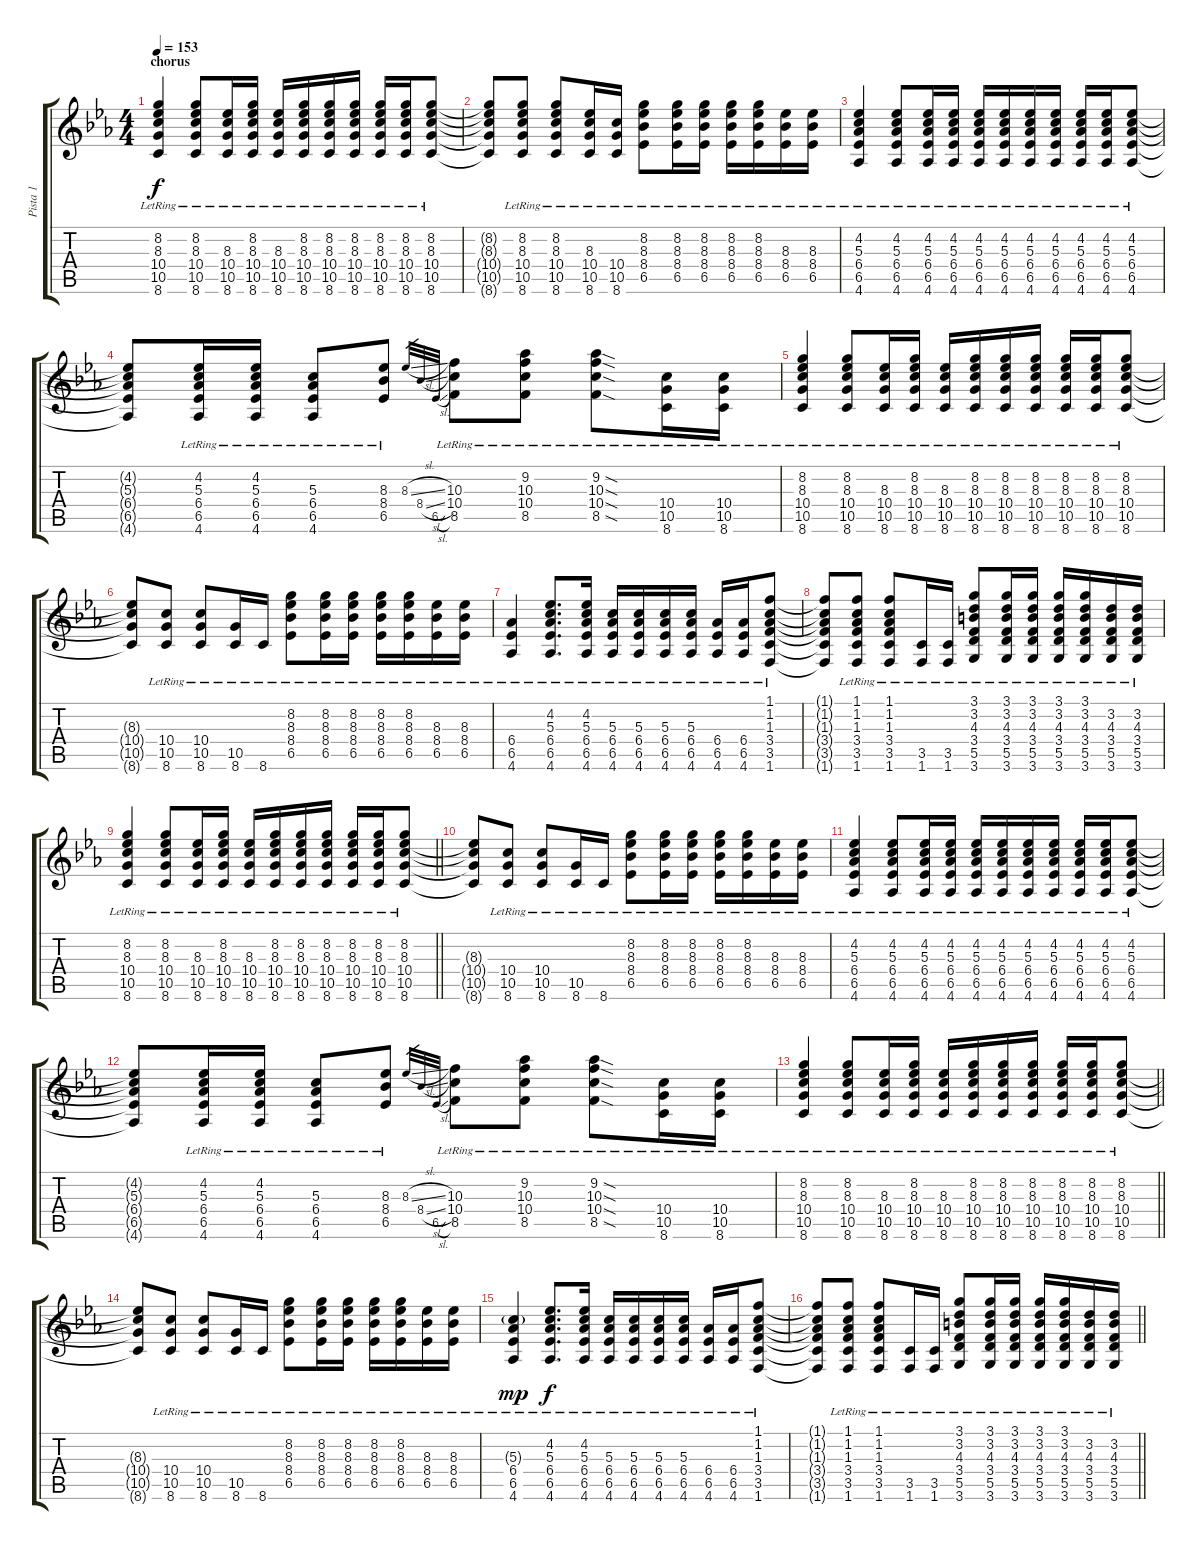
\track ("Pista 1" "Pista 1") {instrument electricguitarclean}
\staff {score tabs}
\tuning (E4 B3 G3 D3 A2 E2) {hide}
\ts (4 4)
\section ("" "chorus")
\tempo 153
\clef g2
\ks eb
(8.2{lr} 8.3{lr} 10.4{lr} 10.5{lr} 8.6{lr}).4{dy f} (8.2{lr} 8.3{lr} 10.4{lr} 10.5{lr} 8.6{lr}).8 (8.3{lr} 10.4{lr} 10.5{lr} 8.6{lr}).16 (8.2{lr} 8.3{lr} 10.4{lr} 10.5{lr} 8.6{lr}).16 (8.3{lr} 10.4{lr} 10.5{lr} 8.6{lr}).16 (8.2{lr} 8.3{lr} 10.4{lr} 10.5{lr} 8.6{lr}).16 (8.2{lr} 8.3{lr} 10.4{lr} 10.5{lr} 8.6{lr}).16 (8.2{lr} 8.3{lr} 10.4{lr} 10.5{lr} 8.6{lr}).16 (8.2{lr} 8.3{lr} 10.4{lr} 10.5{lr} 8.6{lr}).16 (8.2{lr} 8.3{lr} 10.4{lr} 10.5{lr} 8.6{lr}).16 (8.2{lr} 8.3{lr} 10.4{lr} 10.5{lr} 8.6{lr}).8 |
(8.2{t} 8.3{t} 10.4{t} 10.5{t} 8.6{t}).8 (8.2{lr} 8.3{lr} 10.4{lr} 10.5{lr} 8.6{lr}).8 (8.2{lr} 8.3{lr} 10.4{lr} 10.5{lr} 8.6{lr}).8 (8.3{lr} 10.4{lr} 10.5{lr} 8.6{lr}).16 (10.4{lr} 10.5{lr} 8.6{lr}).16 (8.2{lr} 8.3{lr} 8.4{lr} 6.5{lr}).8 (8.2{lr} 8.3{lr} 8.4{lr} 6.5{lr}).16 (8.2{lr} 8.3{lr} 8.4{lr} 6.5{lr}).16 (8.2{lr} 8.3{lr} 8.4{lr} 6.5{lr}).16 (8.2{lr} 8.3{lr} 8.4{lr} 6.5{lr}).16 (8.3{lr} 8.4{lr} 6.5{lr}).16 (8.3{lr} 8.4{lr} 6.5{lr}).16 |
(4.2{lr} 5.3{lr} 6.4{lr} 6.5{lr} 4.6{lr}).4 (4.2{lr} 5.3{lr} 6.4{lr} 6.5{lr} 4.6{lr}).8 (4.2{lr} 5.3{lr} 6.4{lr} 6.5{lr} 4.6{lr}).16 (4.2{lr} 5.3{lr} 6.4{lr} 6.5{lr} 4.6{lr}).16 (4.2{lr} 5.3{lr} 6.4{lr} 6.5{lr} 4.6{lr}).16 (4.2{lr} 5.3{lr} 6.4{lr} 6.5{lr} 4.6{lr}).16 (4.2{lr} 5.3{lr} 6.4{lr} 6.5{lr} 4.6{lr}).16 (4.2{lr} 5.3{lr} 6.4{lr} 6.5{lr} 4.6{lr}).16 (4.2{lr} 5.3{lr} 6.4{lr} 6.5{lr} 4.6{lr}).16 (4.2{lr} 5.3{lr} 6.4{lr} 6.5{lr} 4.6{lr}).16 (4.2{lr} 5.3{lr} 6.4{lr} 6.5{lr} 4.6{lr}).8 |
(4.2{t} 5.3{t} 6.4{t} 6.5{t} 4.6{t}).8 (4.2{lr} 5.3{lr} 6.4{lr} 6.5{lr} 4.6{lr}).16 (4.2{lr} 5.3{lr} 6.4{lr} 6.5{lr} 4.6{lr}).16 (5.3{lr} 6.4{lr} 6.5{lr} 4.6{lr}).8 (8.3{lr} 8.4{lr} 6.5{lr}).8 8.3{sl}.32{gr} 8.4{sl}.32{gr} 6.5{sl}.32{gr} (10.3{lr} 10.4{lr} 8.5{lr}).8 (9.2{lr} 10.3{lr} 10.4{lr} 8.5{lr}).8 (9.2{sod lr} 10.3{sod lr} 10.4{sod lr} 8.5{sod lr}).8 (10.4{lr} 10.5{lr} 8.6{lr}).16 (10.4{lr} 10.5{lr} 8.6{lr}).16 |
(8.2{lr} 8.3{lr} 10.4{lr} 10.5{lr} 8.6{lr}).4 (8.2{lr} 8.3{lr} 10.4{lr} 10.5{lr} 8.6{lr}).8 (8.3{lr} 10.4{lr} 10.5{lr} 8.6{lr}).16 (8.2{lr} 8.3{lr} 10.4{lr} 10.5{lr} 8.6{lr}).16 (8.3{lr} 10.4{lr} 10.5{lr} 8.6{lr}).16 (8.2{lr} 8.3{lr} 10.4{lr} 10.5{lr} 8.6{lr}).16 (8.2{lr} 8.3{lr} 10.4{lr} 10.5{lr} 8.6{lr}).16 (8.2{lr} 8.3{lr} 10.4{lr} 10.5{lr} 8.6{lr}).16 (8.2{lr} 8.3{lr} 10.4{lr} 10.5{lr} 8.6{lr}).16 (8.2{lr} 8.3{lr} 10.4{lr} 10.5{lr} 8.6{lr}).16 (8.2{lr} 8.3{lr} 10.4{lr} 10.5{lr} 8.6{lr}).8 |
(8.3{t} 10.4{t} 10.5{t} 8.6{t}).8 (10.4{lr} 10.5{lr} 8.6{lr}).8 (10.4{lr} 10.5{lr} 8.6{lr}).8 (10.5{lr} 8.6{lr}).16 8.6{lr}.16 (8.2{lr} 8.3{lr} 8.4{lr} 6.5{lr}).8 (8.2{lr} 8.3{lr} 8.4{lr} 6.5{lr}).16 (8.2{lr} 8.3{lr} 8.4{lr} 6.5{lr}).16 (8.2{lr} 8.3{lr} 8.4{lr} 6.5{lr}).16 (8.2{lr} 8.3{lr} 8.4{lr} 6.5{lr}).16 (8.3{lr} 8.4{lr} 6.5{lr}).16 (8.3{lr} 8.4{lr} 6.5{lr}).16 |
(6.4{lr} 6.5{lr} 4.6{lr}).4 (4.2{lr} 5.3{lr} 6.4{lr} 6.5{lr} 4.6{lr}).8{d} (4.2{lr} 5.3{lr} 6.4{lr} 6.5{lr} 4.6{lr}).16 (5.3{lr} 6.4{lr} 6.5{lr} 4.6{lr}).16 (5.3{lr} 6.4{lr} 6.5{lr} 4.6{lr}).16 (5.3{lr} 6.4{lr} 6.5{lr} 4.6{lr}).16 (5.3{lr} 6.4{lr} 6.5{lr} 4.6{lr}).16 (6.4{lr} 6.5{lr} 4.6{lr}).16 (6.4{lr} 6.5{lr} 4.6{lr}).16 (1.1{lr} 1.2{lr} 1.3{lr} 3.4{lr} 3.5{lr} 1.6{lr}).8 |
(1.1{t} 1.2{t} 1.3{t} 3.4{t} 3.5{t} 1.6{t}).8 (1.1{lr} 1.2{lr} 1.3{lr} 3.4{lr} 3.5{lr} 1.6{lr}).8 (1.1{lr} 1.2{lr} 1.3{lr} 3.4{lr} 3.5{lr} 1.6{lr}).8 (3.5{lr} 1.6{lr}).16 (3.5{lr} 1.6{lr}).16 (3.1{lr} 3.2{lr} 4.3{lr} 3.4{lr} 5.5{lr} 3.6{lr}).8 (3.1{lr} 3.2{lr} 4.3{lr} 3.4{lr} 5.5{lr} 3.6{lr}).16 (3.1{lr} 3.2{lr} 4.3{lr} 3.4{lr} 5.5{lr} 3.6{lr}).16 (3.1{lr} 3.2{lr} 4.3{lr} 3.4{lr} 5.5{lr} 3.6{lr}).16 (3.1{lr} 3.2{lr} 4.3{lr} 3.4{lr} 5.5{lr} 3.6{lr}).16 (3.2{lr} 4.3{lr} 3.4{lr} 5.5{lr} 3.6{lr}).16 (3.2{lr} 4.3{lr} 3.4{lr} 5.5{lr} 3.6{lr}).16 |
\barLineRight lightlight
(8.2{lr} 8.3{lr} 10.4{lr} 10.5{lr} 8.6{lr}).4 (8.2{lr} 8.3{lr} 10.4{lr} 10.5{lr} 8.6{lr}).8 (8.3{lr} 10.4{lr} 10.5{lr} 8.6{lr}).16 (8.2{lr} 8.3{lr} 10.4{lr} 10.5{lr} 8.6{lr}).16 (8.3{lr} 10.4{lr} 10.5{lr} 8.6{lr}).16 (8.2{lr} 8.3{lr} 10.4{lr} 10.5{lr} 8.6{lr}).16 (8.2{lr} 8.3{lr} 10.4{lr} 10.5{lr} 8.6{lr}).16 (8.2{lr} 8.3{lr} 10.4{lr} 10.5{lr} 8.6{lr}).16 (8.2{lr} 8.3{lr} 10.4{lr} 10.5{lr} 8.6{lr}).16 (8.2{lr} 8.3{lr} 10.4{lr} 10.5{lr} 8.6{lr}).16 (8.2{lr} 8.3{lr} 10.4{lr} 10.5{lr} 8.6{lr}).8 |
(8.3{t} 10.4{t} 10.5{t} 8.6{t}).8 (10.4{lr} 10.5{lr} 8.6{lr}).8 (10.4{lr} 10.5{lr} 8.6{lr}).8 (10.5{lr} 8.6{lr}).16 8.6{lr}.16 (8.2{lr} 8.3{lr} 8.4{lr} 6.5{lr}).8 (8.2{lr} 8.3{lr} 8.4{lr} 6.5{lr}).16 (8.2{lr} 8.3{lr} 8.4{lr} 6.5{lr}).16 (8.2{lr} 8.3{lr} 8.4{lr} 6.5{lr}).16 (8.2{lr} 8.3{lr} 8.4{lr} 6.5{lr}).16 (8.3{lr} 8.4{lr} 6.5{lr}).16 (8.3{lr} 8.4{lr} 6.5{lr}).16 |
(4.2{lr} 5.3{lr} 6.4{lr} 6.5{lr} 4.6{lr}).4 (4.2{lr} 5.3{lr} 6.4{lr} 6.5{lr} 4.6{lr}).8 (4.2{lr} 5.3{lr} 6.4{lr} 6.5{lr} 4.6{lr}).16 (4.2{lr} 5.3{lr} 6.4{lr} 6.5{lr} 4.6{lr}).16 (4.2{lr} 5.3{lr} 6.4{lr} 6.5{lr} 4.6{lr}).16 (4.2{lr} 5.3{lr} 6.4{lr} 6.5{lr} 4.6{lr}).16 (4.2{lr} 5.3{lr} 6.4{lr} 6.5{lr} 4.6{lr}).16 (4.2{lr} 5.3{lr} 6.4{lr} 6.5{lr} 4.6{lr}).16 (4.2{lr} 5.3{lr} 6.4{lr} 6.5{lr} 4.6{lr}).16 (4.2{lr} 5.3{lr} 6.4{lr} 6.5{lr} 4.6{lr}).16 (4.2{lr} 5.3{lr} 6.4{lr} 6.5{lr} 4.6{lr}).8 |
(4.2{t} 5.3{t} 6.4{t} 6.5{t} 4.6{t}).8 (4.2{lr} 5.3{lr} 6.4{lr} 6.5{lr} 4.6{lr}).16 (4.2{lr} 5.3{lr} 6.4{lr} 6.5{lr} 4.6{lr}).16 (5.3{lr} 6.4{lr} 6.5{lr} 4.6{lr}).8 (8.3{lr} 8.4{lr} 6.5{lr}).8 8.3{sl}.32{gr} 8.4{sl}.32{gr} 6.5{sl}.32{gr} (10.3{lr} 10.4{lr} 8.5{lr}).8 (9.2{lr} 10.3{lr} 10.4{lr} 8.5{lr}).8 (9.2{sod lr} 10.3{sod lr} 10.4{sod lr} 8.5{sod lr}).8 (10.4{lr} 10.5{lr} 8.6{lr}).16 (10.4{lr} 10.5{lr} 8.6{lr}).16 |
\barLineRight lightlight
(8.2{lr} 8.3{lr} 10.4{lr} 10.5{lr} 8.6{lr}).4 (8.2{lr} 8.3{lr} 10.4{lr} 10.5{lr} 8.6{lr}).8 (8.3{lr} 10.4{lr} 10.5{lr} 8.6{lr}).16 (8.2{lr} 8.3{lr} 10.4{lr} 10.5{lr} 8.6{lr}).16 (8.3{lr} 10.4{lr} 10.5{lr} 8.6{lr}).16 (8.2{lr} 8.3{lr} 10.4{lr} 10.5{lr} 8.6{lr}).16 (8.2{lr} 8.3{lr} 10.4{lr} 10.5{lr} 8.6{lr}).16 (8.2{lr} 8.3{lr} 10.4{lr} 10.5{lr} 8.6{lr}).16 (8.2{lr} 8.3{lr} 10.4{lr} 10.5{lr} 8.6{lr}).16 (8.2{lr} 8.3{lr} 10.4{lr} 10.5{lr} 8.6{lr}).16 (8.2{lr} 8.3{lr} 10.4{lr} 10.5{lr} 8.6{lr}).8 |
(8.3{t} 10.4{t} 10.5{t} 8.6{t}).8 (10.4{lr} 10.5{lr} 8.6{lr}).8 (10.4{lr} 10.5{lr} 8.6{lr}).8 (10.5{lr} 8.6{lr}).16 8.6{lr}.16 (8.2{lr} 8.3{lr} 8.4{lr} 6.5{lr}).8 (8.2{lr} 8.3{lr} 8.4{lr} 6.5{lr}).16 (8.2{lr} 8.3{lr} 8.4{lr} 6.5{lr}).16 (8.2{lr} 8.3{lr} 8.4{lr} 6.5{lr}).16 (8.2{lr} 8.3{lr} 8.4{lr} 6.5{lr}).16 (8.3{lr} 8.4{lr} 6.5{lr}).16 (8.3{lr} 8.4{lr} 6.5{lr}).16 |
(5.3{g lr} 6.4{lr} 6.5{lr} 4.6{lr}).4{dy mp} (4.2{lr} 5.3{lr} 6.4{lr} 6.5{lr} 4.6{lr}).8{d dy f} (4.2{lr} 5.3{lr} 6.4{lr} 6.5{lr} 4.6{lr}).16 (5.3{lr} 6.4{lr} 6.5{lr} 4.6{lr}).16 (5.3{lr} 6.4{lr} 6.5{lr} 4.6{lr}).16 (5.3{lr} 6.4{lr} 6.5{lr} 4.6{lr}).16 (5.3{lr} 6.4{lr} 6.5{lr} 4.6{lr}).16 (6.4{lr} 6.5{lr} 4.6{lr}).16 (6.4{lr} 6.5{lr} 4.6{lr}).16 (1.1{lr} 1.2{lr} 1.3{lr} 3.4{lr} 3.5{lr} 1.6{lr}).8 |
\barLineRight lightlight
(1.1{t} 1.2{t} 1.3{t} 3.4{t} 3.5{t} 1.6{t}).8 (1.1{lr} 1.2{lr} 1.3{lr} 3.4{lr} 3.5{lr} 1.6{lr}).8 (1.1{lr} 1.2{lr} 1.3{lr} 3.4{lr} 3.5{lr} 1.6{lr}).8 (3.5{lr} 1.6{lr}).16 (3.5{lr} 1.6{lr}).16 (3.1{lr} 3.2{lr} 4.3{lr} 3.4{lr} 5.5{lr} 3.6{lr}).8 (3.1{lr} 3.2{lr} 4.3{lr} 3.4{lr} 5.5{lr} 3.6{lr}).16 (3.1{lr} 3.2{lr} 4.3{lr} 3.4{lr} 5.5{lr} 3.6{lr}).16 (3.1{lr} 3.2{lr} 4.3{lr} 3.4{lr} 5.5{lr} 3.6{lr}).16 (3.1{lr} 3.2{lr} 4.3{lr} 3.4{lr} 5.5{lr} 3.6{lr}).16 (3.2{lr} 4.3{lr} 3.4{lr} 5.5{lr} 3.6{lr}).16 (3.2{lr} 4.3{lr} 3.4{lr} 5.5{lr} 3.6{lr}).16
